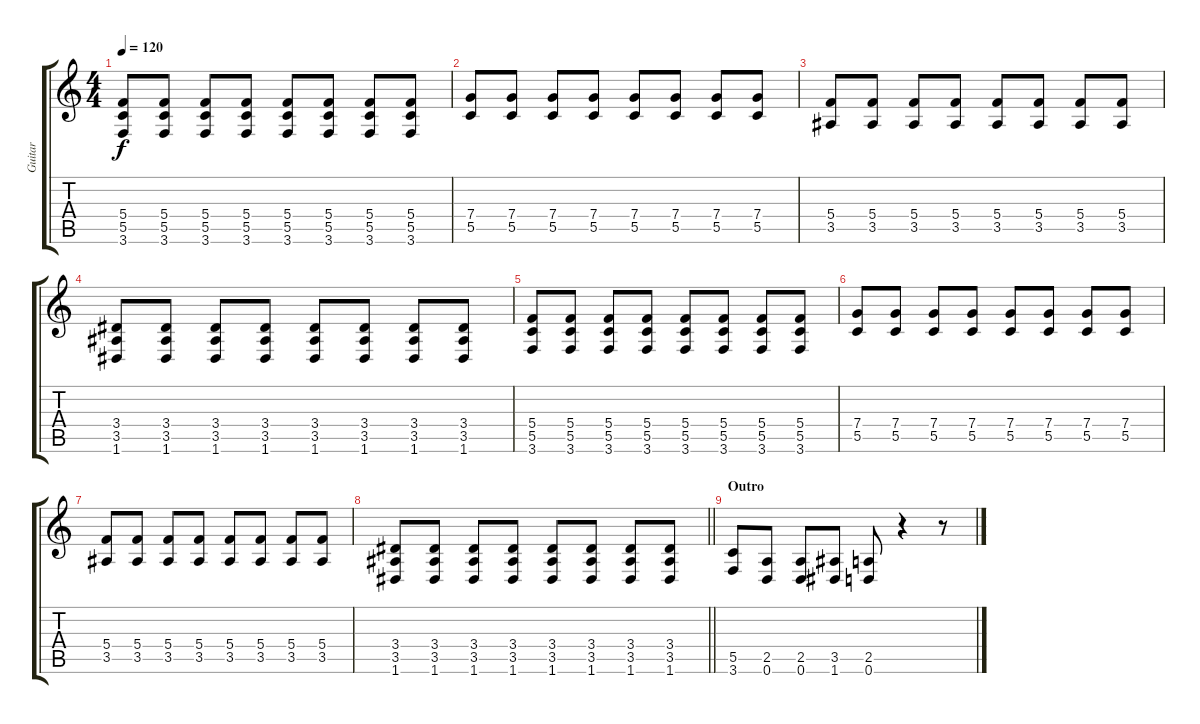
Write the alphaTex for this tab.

\track ("Guitar" "Guitar") {instrument distortionguitar}
\staff {score tabs}
\tuning (D4 A3 F3 C3 G2 D2) {hide}
\ts (4 4)
\tempo 120
\clef g2
\ks c
(5.4 5.5 3.6).8{dy f} (5.4 5.5 3.6).8 (5.4 5.5 3.6).8 (5.4 5.5 3.6).8 (5.4 5.5 3.6).8 (5.4 5.5 3.6).8 (5.4 5.5 3.6).8 (5.4 5.5 3.6).8 |
(7.4 5.5).8 (7.4 5.5).8 (7.4 5.5).8 (7.4 5.5).8 (7.4 5.5).8 (7.4 5.5).8 (7.4 5.5).8 (7.4 5.5).8 |
(5.4 3.5).8 (5.4 3.5).8 (5.4 3.5).8 (5.4 3.5).8 (5.4 3.5).8 (5.4 3.5).8 (5.4 3.5).8 (5.4 3.5).8 |
(3.4 3.5 1.6).8 (3.4 3.5 1.6).8 (3.4 3.5 1.6).8 (3.4 3.5 1.6).8 (3.4 3.5 1.6).8 (3.4 3.5 1.6).8 (3.4 3.5 1.6).8 (3.4 3.5 1.6).8 |
(5.4 5.5 3.6).8 (5.4 5.5 3.6).8 (5.4 5.5 3.6).8 (5.4 5.5 3.6).8 (5.4 5.5 3.6).8 (5.4 5.5 3.6).8 (5.4 5.5 3.6).8 (5.4 5.5 3.6).8 |
(7.4 5.5).8 (7.4 5.5).8 (7.4 5.5).8 (7.4 5.5).8 (7.4 5.5).8 (7.4 5.5).8 (7.4 5.5).8 (7.4 5.5).8 |
(5.4 3.5).8 (5.4 3.5).8 (5.4 3.5).8 (5.4 3.5).8 (5.4 3.5).8 (5.4 3.5).8 (5.4 3.5).8 (5.4 3.5).8 |
\barLineRight lightlight
(3.4 3.5 1.6).8 (3.4 3.5 1.6).8 (3.4 3.5 1.6).8 (3.4 3.5 1.6).8 (3.4 3.5 1.6).8 (3.4 3.5 1.6).8 (3.4 3.5 1.6).8 (3.4 3.5 1.6).8 |
\section ("" "Outro")
(5.5 3.6).8 (2.5 0.6).8 (2.5 0.6).8 (3.5 1.6).8 (2.5 0.6).8 r.4 r.8
